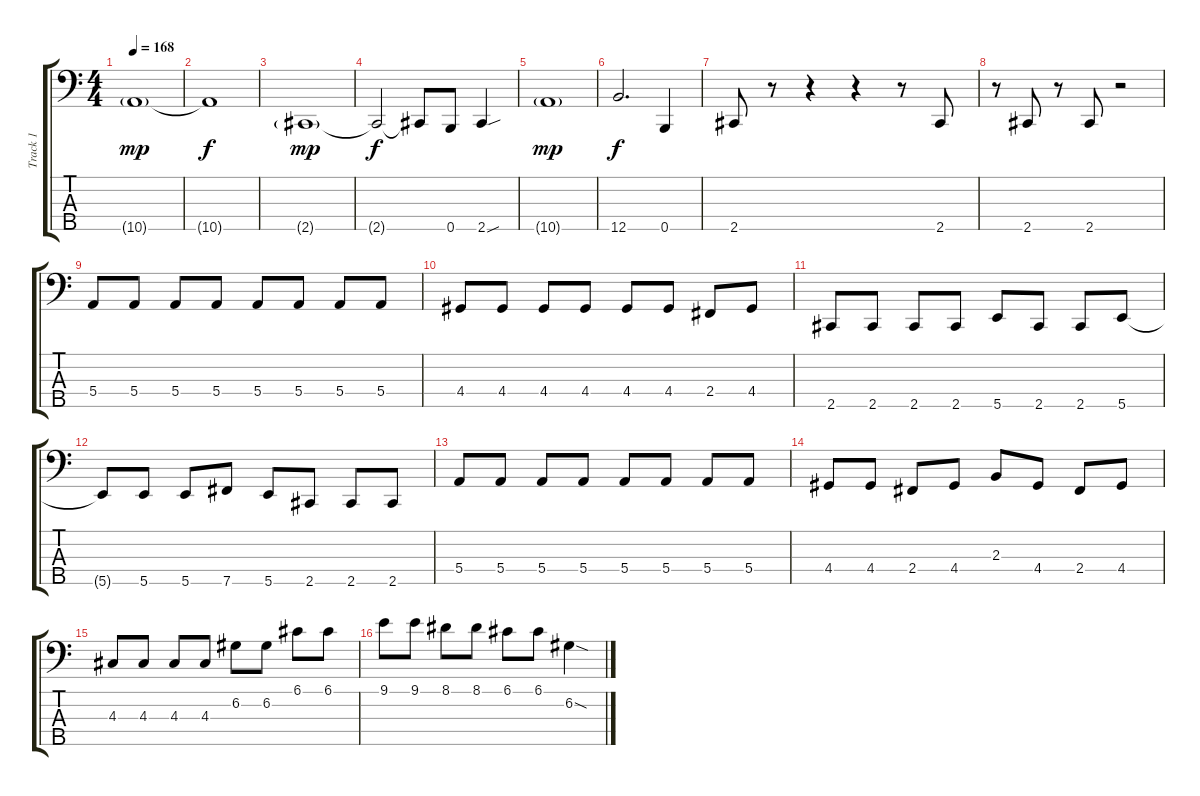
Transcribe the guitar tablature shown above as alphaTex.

\track ("Track 1" "Track 1") {instrument electricbassfinger}
\staff {score tabs}
\tuning (G2 D2 A1 E1 B0) {hide}
\ts (4 4)
\tempo 168
\clef f4
\ks c
10.5{g}.1{dy mp} |
10.5{t}.1{dy f} |
2.5{g}.1{dy mp} |
2.5{t}.2{dy f} 2.5{t}.8 0.5.8 2.5{sou}.4 |
10.5{g}.1{dy mp} |
12.5.2{d dy f} 0.5.4 |
2.5.8 r.8 r.4 r.4 r.8 2.5.8 |
r.8 2.5.8 r.8 2.5.8 r.2 |
5.4.8 5.4.8 5.4.8 5.4.8 5.4.8 5.4.8 5.4.8 5.4.8 |
4.4.8 4.4.8 4.4.8 4.4.8 4.4.8 4.4.8 2.4.8 4.4.8 |
2.5.8 2.5.8 2.5.8 2.5.8 5.5.8 2.5.8 2.5.8 5.5.8 |
5.5{t}.8 5.5.8 5.5.8 7.5.8 5.5.8 2.5.8 2.5.8 2.5.8 |
5.4.8 5.4.8 5.4.8 5.4.8 5.4.8 5.4.8 5.4.8 5.4.8 |
4.4.8 4.4.8 2.4.8 4.4.8 2.3.8 4.4.8 2.4.8 4.4.8 |
4.3.8 4.3.8 4.3.8 4.3.8 6.2.8 6.2.8 6.1.8 6.1.8 |
9.1.8 9.1.8 8.1.8 8.1.8 6.1.8 6.1.8 6.2{sod}.4
